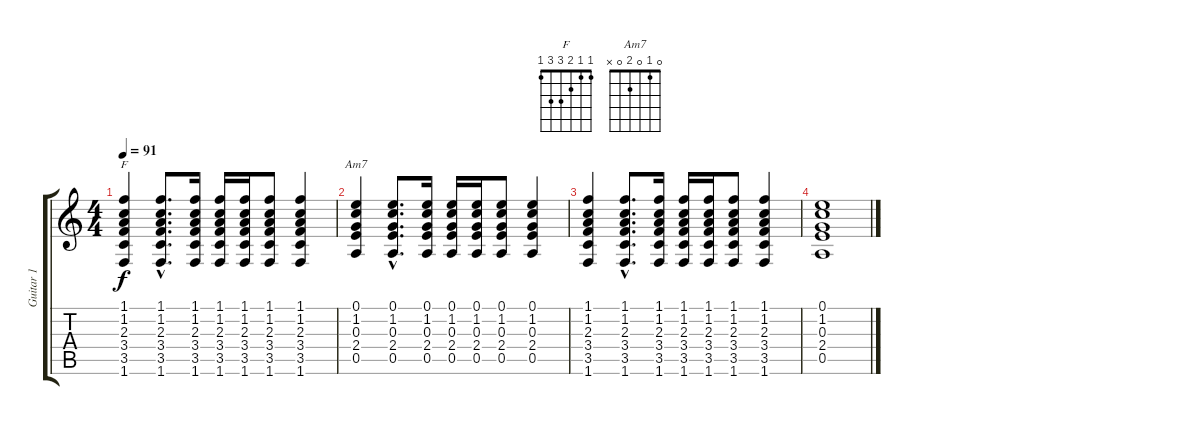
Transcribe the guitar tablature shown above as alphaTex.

\track ("Guitar 1" "Guitar 1") {instrument electricguitarclean}
\staff {score tabs}
\tuning (E4 B3 G3 D3 A2 E2) {hide}
\chord ("F" 1 1 2 3 3 1)
\chord ("Am7" 0 1 0 2 0 x)
\ts (4 4)
\tempo 91
\clef g2
\ks c
(1.1 1.2 2.3 3.4 3.5 1.6).4{ch "F" dy f} (1.1{hac} 1.2{hac} 2.3{hac} 3.4{hac} 3.5{hac} 1.6{hac}).8{d} (1.1 1.2 2.3 3.4 3.5 1.6).16 (1.1 1.2 2.3 3.4 3.5 1.6).16 (1.1 1.2 2.3 3.4 3.5 1.6).16 (1.1 1.2 2.3 3.4 3.5 1.6).8 (1.1 1.2 2.3 3.4 3.5 1.6).4 |
(0.1 1.2 0.3 2.4 0.5).4{ch "Am7"} (0.1{hac} 1.2{hac} 0.3{hac} 2.4{hac} 0.5{hac}).8{d} (0.1 1.2 0.3 2.4 0.5).16 (0.1 1.2 0.3 2.4 0.5).16 (0.1 1.2 0.3 2.4 0.5).16 (0.1 1.2 0.3 2.4 0.5).8 (0.1 1.2 0.3 2.4 0.5).4 |
(1.1 1.2 2.3 3.4 3.5 1.6).4 (1.1{hac} 1.2{hac} 2.3{hac} 3.4{hac} 3.5{hac} 1.6{hac}).8{d} (1.1 1.2 2.3 3.4 3.5 1.6).16 (1.1 1.2 2.3 3.4 3.5 1.6).16 (1.1 1.2 2.3 3.4 3.5 1.6).16 (1.1 1.2 2.3 3.4 3.5 1.6).8 (1.1 1.2 2.3 3.4 3.5 1.6).4 |
(0.1 1.2 0.3 2.4 0.5).1
